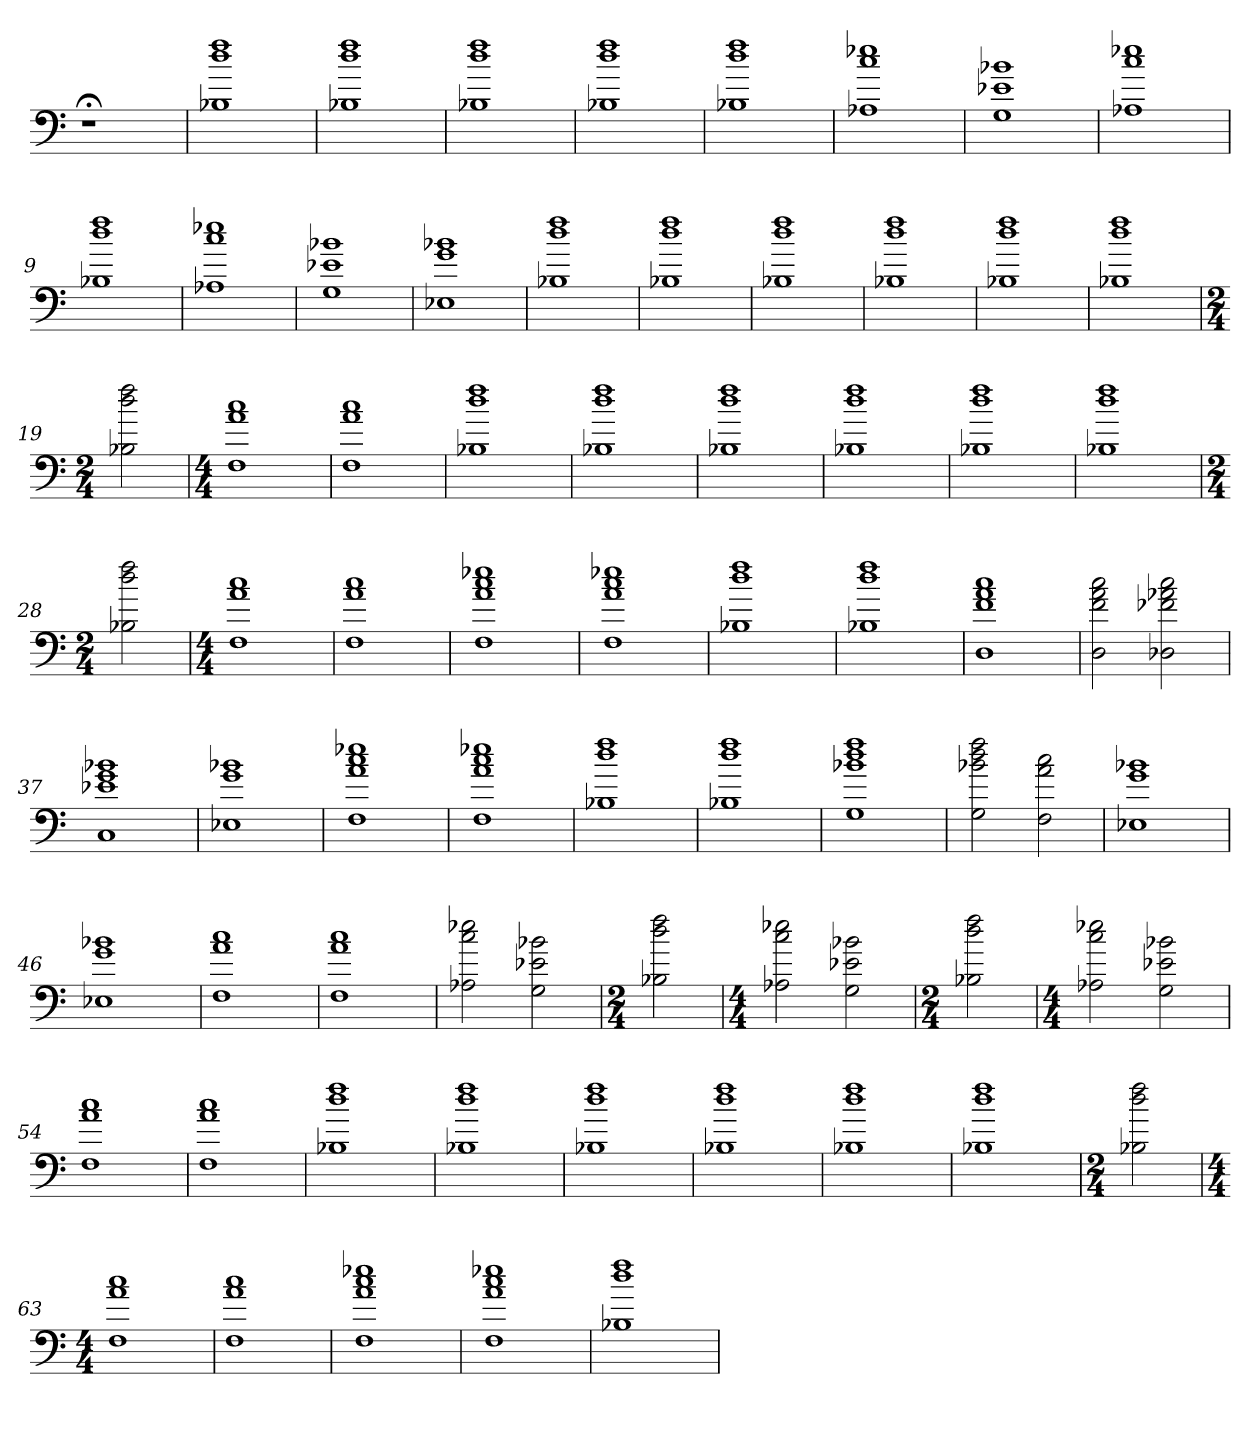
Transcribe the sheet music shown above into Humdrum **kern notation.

**kern
*part1
*staff1
=
1r;<
=1
1B-X 1dd 1ff
=2
1B-X 1dd 1ff
=3
1B-X 1dd 1ff
=4
1B-X 1dd 1ff
=5
1B-X 1dd 1ff
=6
1A-X 1cc 1ee-X
=7
1G 1e-X 1b-X
=8
1A-X 1cc 1ee-X
=9
1B-X 1dd 1ff
=10
1A-X 1cc 1ee-X
=11
1G 1e-X 1b-X
=12
1E-X 1g 1b-X
=13
1B-X 1dd 1ff
=14
1B-X 1dd 1ff
=15
1B-X 1dd 1ff
=16
1B-X 1dd 1ff
=17
1B-X 1dd 1ff
=18
1B-X 1dd 1ff
=19
*M2/4
2B-X 2dd 2ff
=20
*M4/4
1F 1a 1cc
=21
1F 1a 1cc
=22
1B-X 1dd 1ff
=23
1B-X 1dd 1ff
=24
1B-X 1dd 1ff
=25
1B-X 1dd 1ff
=26
1B-X 1dd 1ff
=27
1B-X 1dd 1ff
=28
*M2/4
2B-X 2dd 2ff
=29
*M4/4
1F 1a 1cc
=30
1F 1a 1cc
=31
1F 1a 1cc 1ee-X
=32
1F 1a 1cc 1ee-X
=33
1B-X 1dd 1ff
=34
1B-X 1dd 1ff
=35
1D 1f 1a 1cc
=36
2D 2f 2a 2cc
2D-X 2f-X 2a-X 2cc
=37
1C 1e-X 1g 1b-X
=38
1E-X 1g 1b-X
=39
1F 1a 1cc 1ee-X
=40
1F 1a 1cc 1ee-X
=41
1B-X 1dd 1ff
=42
1B-X 1dd 1ff
=43
1G 1b-X 1dd 1ff
=44
2G 2b-X 2dd 2ff
2F 2a 2cc
=45
1E-X 1g 1b-X
=46
1E-X 1g 1b-X
=47
1F 1a 1cc
=48
1F 1a 1cc
=49
2A-X 2cc 2ee-X
2G 2e-X 2b-X
=50
*M2/4
2B-X 2dd 2ff
=51
*M4/4
2A-X 2cc 2ee-X
2G 2e-X 2b-X
=52
*M2/4
2B-X 2dd 2ff
=53
*M4/4
2A-X 2cc 2ee-X
2G 2e-X 2b-X
=54
1F 1a 1cc
=55
1F 1a 1cc
=56
1B-X 1dd 1ff
=57
1B-X 1dd 1ff
=58
1B-X 1dd 1ff
=59
1B-X 1dd 1ff
=60
1B-X 1dd 1ff
=61
1B-X 1dd 1ff
=62
*M2/4
2B-X 2dd 2ff
=63
*M4/4
1F 1a 1cc
=64
1F 1a 1cc
=65
1F 1a 1cc 1ee-X
=66
1F 1a 1cc 1ee-X
=67
1B-X 1dd 1ff
=
*-
